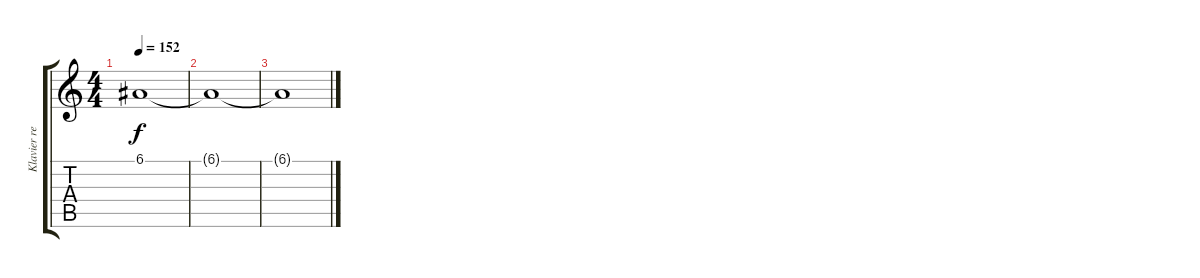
\track ("Klavier rechte Hand" "Klavier re") {instrument acousticgrandpiano}
\staff {score tabs}
\tuning (E4 B3 G3 D3 A2 E2) {hide}
\ts (4 4)
\tempo 152
\clef g2
\ks c
6.1{t}.1{dy f} |
6.1{t}.1 |
6.1{t}.1
